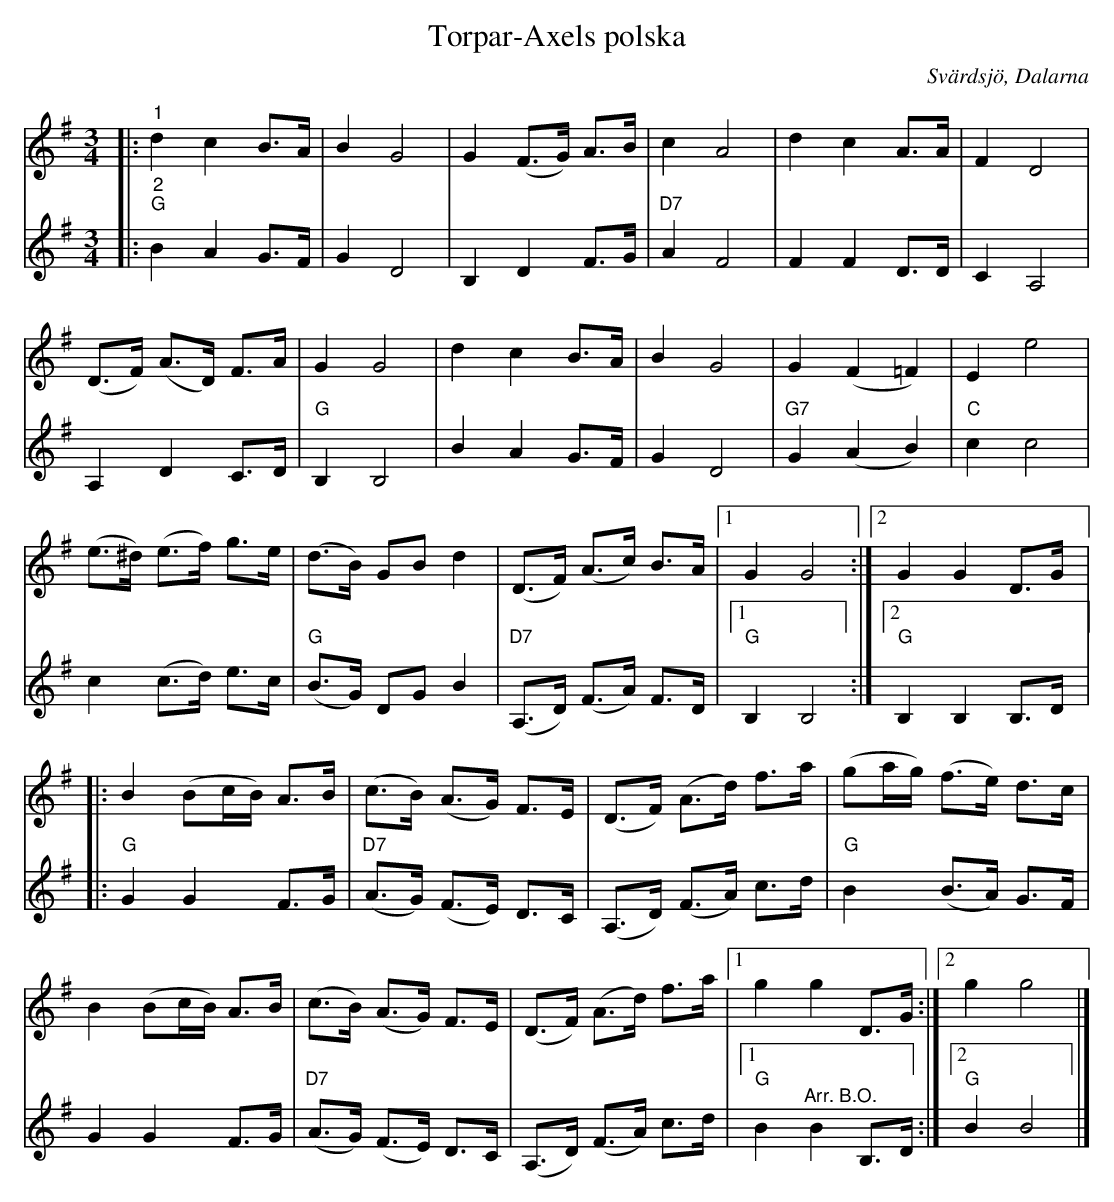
X:1
T:Torpar-Axels polska
O:Svärdsjö, Dalarna
L:1/8
M:3/4
K:G
V:1
|:"^1" d2 c2 B>A | B2 G4 | G2 (F>G) A>B | c2 A4 | d2 c2 A>A | F2 D4 |
(D>F) (A>D) F>A | G2 G4 | d2 c2 B>A | B2 G4 | G2 (F2 =F2) | E2 e4 |
(e>^d) (e>f) g>e | (d>B) GB d2 | (D>F) (A>c) B>A |1 G2 G4 :|2 G2 G2 D>G |:
B2 (Bc/B/) A>B | (c>B) (A>G) F>E | (D>F) (A>d) f>a | (ga/g/) (f>e) d>c |
B2 (Bc/B/) A>B | (c>B) (A>G) F>E | (D>F) (A>d) f>a |1 g2 g2 D>G :|2 g2 g4 |]
V:2
|:"^2" "G" B2 A2 G>F | G2 D4 | B,2 D2 F>G | "D7" A2 F4 | F2 F2 D>D | C2 A,4 |
A,2 D2 C>D |"G" B,2 B,4 | B2 A2 G>F | G2 D4 |"G7" G2 (A2 B2) |"C" c2 c4 |
c2 (c>d) e>c |"G" (B>G) DG B2 | "D7" (A,>D) (F>A) F>D |1"G" B,2 B,4 :|2"G" B,2 B,2 B,>D |:
"G" G2 G2 F>G | "D7" (A>G) (F>E) D>C | (A,>D) (F>A) c>d |"G" B2 (B>A) G>F |
G2 G2 F>G | "D7" (A>G) (F>E) D>C | (A,>D) (F>A) c>d |1 "G" B2 "^Arr. B.O." B2 B,>D :|2 "G" B2 B4 |]
